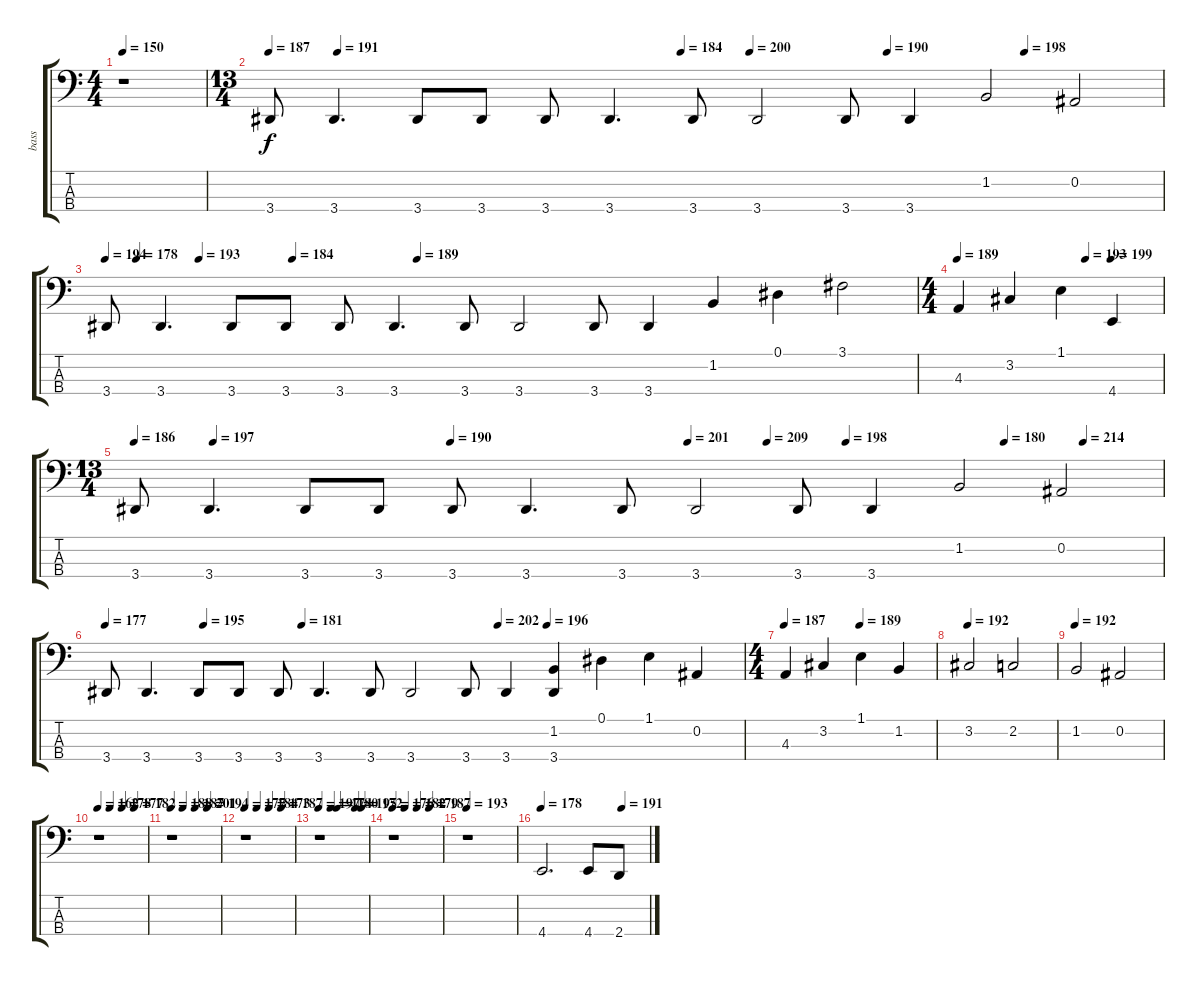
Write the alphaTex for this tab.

\track ("bass" "bass") {instrument electricbassfinger}
\staff {score tabs}
\tuning (Eb2 Bb1 F1 C1) {hide}
\ts (4 4)
\tempo 150
\clef f4
\ks c
r.1{dy f} |
\ts (13 4)
\tempo 187
\tempo (191 0.07692307692307693)
\tempo (184 0.46153846153846156)
\tempo (200 0.5384615384615384)
\tempo (190 0.6923076923076923)
\tempo (198 0.8461538461538461)
3.4.8 3.4.4{d} 3.4.8 3.4.8 3.4.8 3.4.4{d} 3.4.8 3.4.2 3.4.8 3.4.4 1.2.2 0.2.2 |
\tempo 194
\tempo (178 0.038461538461538464)
\tempo (193 0.11538461538461539)
\tempo (184 0.23076923076923078)
\tempo (189 0.38461538461538464)
3.4.8 3.4.4{d} 3.4.8 3.4.8 3.4.8 3.4.4{d} 3.4.8 3.4.2 3.4.8 3.4.4 1.2.4 0.1.4 3.1.2 |
\ts (4 4)
\tempo 189
\tempo (193 0.625)
\tempo (199 0.75)
4.3.4 3.2.4 1.1.4 4.4.4 |
\ts (13 4)
\tempo 186
\tempo (197 0.07692307692307693)
\tempo (190 0.3076923076923077)
\tempo (201 0.5384615384615384)
\tempo (209 0.6153846153846154)
\tempo (198 0.6923076923076923)
\tempo (180 0.8461538461538461)
\tempo (214 0.9230769230769231)
3.4.8 3.4.4{d} 3.4.8 3.4.8 3.4.8 3.4.4{d} 3.4.8 3.4.2 3.4.8 3.4.4 1.2.2 0.2.2 |
\tempo 177
\tempo (195 0.15384615384615385)
\tempo (181 0.3076923076923077)
\tempo (202 0.6153846153846154)
\tempo (196 0.6923076923076923)
3.4.8 3.4.4{d} 3.4.8 3.4.8 3.4.8 3.4.4{d} 3.4.8 3.4.2 3.4.8 3.4.4 (1.2 3.4).4 0.1.4 1.1.4 0.2.4 |
\ts (4 4)
\tempo 187
\tempo (189 0.5)
4.3.4 3.2.4 1.1.4 1.2.4 |
\tempo 192
3.2.2 2.2.2 |
\tempo 192
1.2.2 0.2.2 |
\tempo 162
\tempo (178 0.25)
\tempo (177 0.5)
\tempo (182 0.75)
r.1 |
\tempo 188
\tempo (187 0.25)
\tempo (201 0.5)
\tempo (194 0.75)
r.1 |
\tempo 177
\tempo (184 0.25)
\tempo (173 0.5)
\tempo (187 0.75)
r.1 |
\tempo 197
\tempo (174 0.25)
\tempo (180 0.375)
\tempo (195 0.75)
\tempo (172 0.875)
r.1 |
\tempo 176
\tempo (182 0.25)
\tempo (179 0.5)
\tempo (187 0.75)
r.1 |
\tempo 193
r.1 |
\tempo 178
\tempo (191 0.75)
4.4.2{d} 4.4.8 2.4.8
